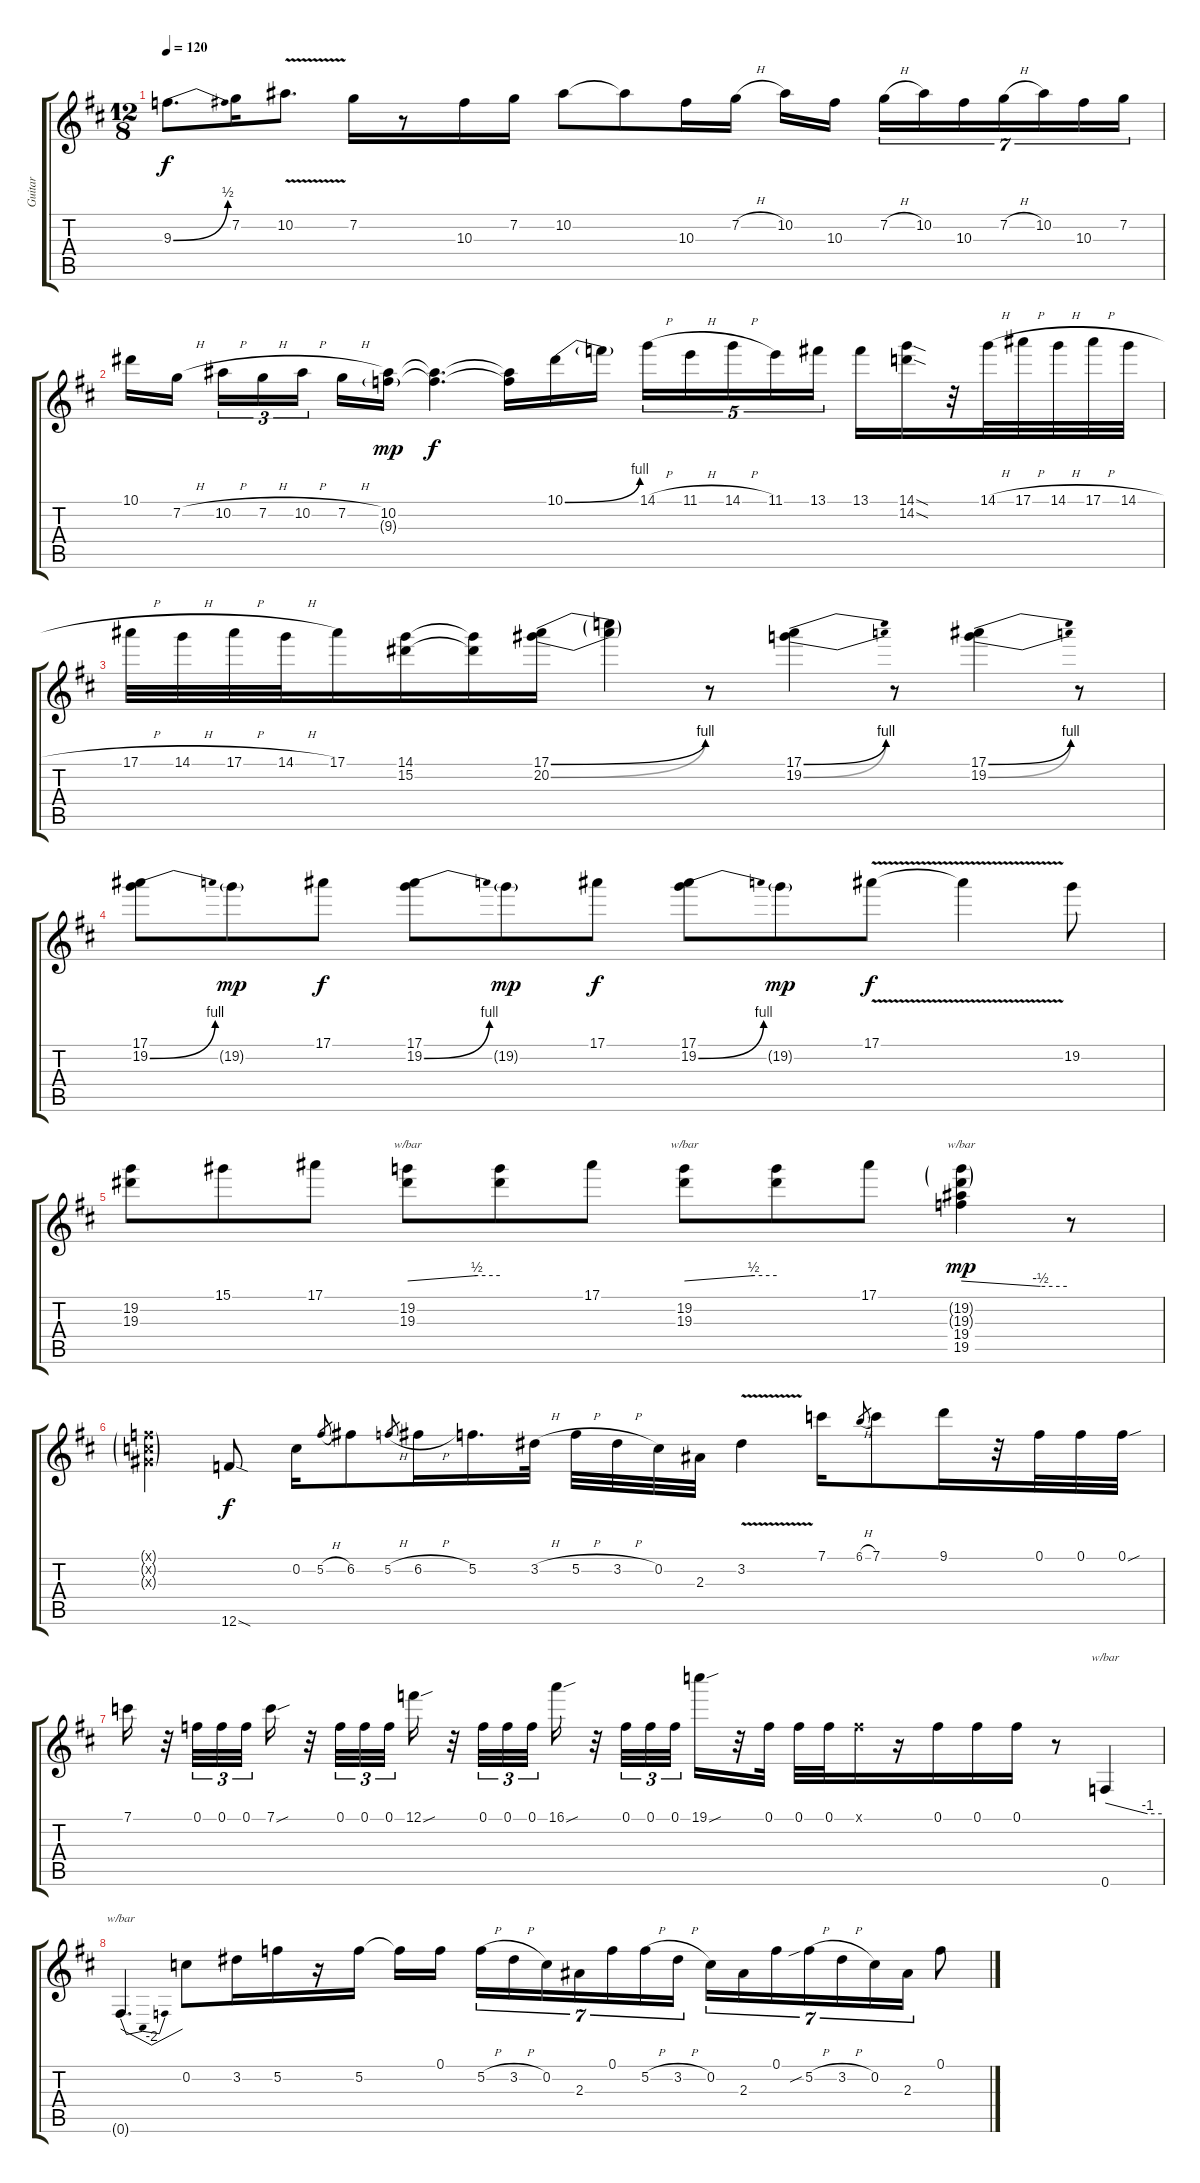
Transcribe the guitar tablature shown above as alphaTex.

\track ("Guitar " "Guitar ") {instrument distortionguitar}
\staff {score tabs}
\tuning (F4 C4 Ab3 Eb3 Bb2 F2) {hide}
\ts (12 8)
\tempo 120
\clef g2
\ks d
9.3{be (bend 0 0 60 2)}.8{d dy f} 7.2.16 10.2{v}.8{d} 7.2.16 r.8 10.3.16 7.2.16 10.2.8 10.2{t}.8 10.3.16 7.2{h}.16 10.2.16 10.3.16{beam splitsecondary} 7.2{h}.16{tu (7 4)} 10.2.16{tu (7 4)} 10.3.16{tu (7 4)} 7.2{h}.16{tu (7 4)} 10.2.16{tu (7 4)} 10.3.16{tu (7 4)} 7.2.16{tu (7 4)} |
10.1.16 7.2{h}.16{beam splitsecondary} 10.2{h}.16{tu (3 2)} 7.2{h}.16{tu (3 2)} 10.2{h}.16{tu (3 2) beam splitsecondary} 7.2{h}.16 (10.2 9.3{g}).16{dy mp} (10.2{t} 9.3{t}).4{d dy f} (10.2{t} 9.3{t}).16 10.1{be (bend 0 0 60 4)}.16 10.1{t}.16{beam splitsecondary} 14.1{h}.16{tu (5 4)} 11.1{h}.16{tu (5 4)} 14.1{h}.16{tu (5 4)} 11.1.16{tu (5 4)} 13.1.16{tu (5 4) beam splitsecondary} 13.1.16 (14.1{sod} 14.2{sod}).16 r.32 14.1{h}.32 17.1{h}.32 14.1{h}.32 17.1{h}.32 14.1{h}.32 |
17.1{h}.32 14.1{h}.32 17.1{h}.32 14.1{h}.32 17.1.16 (14.1 15.2).16 (14.1{t} 15.2{t}).16 (17.1{be (bend 0 0 60 4)} 20.2{be (bend 0 0 60 4)}).16 (17.1{t} 20.2{t}).4 r.8 (17.1{be (bend 0 0 60 4)} 19.2{be (bend 0 0 60 4)}).4 r.8 (17.1{be (bend 0 0 60 4)} 19.2{be (bend 0 0 60 4)}).4 r.8 |
(17.1 19.2{be (bend 0 0 60 4)}).8 19.2{g}.8{dy mp} 17.1.8{dy f} (17.1 19.2{be (bend 0 0 60 4)}).8 19.2{g}.8{dy mp} 17.1.8{dy f} (17.1 19.2{be (bend 0 0 60 4)}).8 19.2{g}.8{dy mp} 17.1{v}.8{dy f} 17.1{t}.4 19.2.8 |
(19.2 19.3).8 15.1.8 17.1.8 (19.2 19.3).8{tbe (custom default 0 0 45 2 60 2)} (19.2{t} 19.3{t}).8 17.1.8 (19.2 19.3).8{tbe (custom default 0 0 45 2 60 2)} (19.2{t} 19.3{t}).8 17.1.8 (19.2{g} 19.3{g} 19.4 19.5).4{tbe (custom default 0 0 45 -2 60 -2) dy mp} r.8 |
(0.1{g x} 0.2{g x} 0.3{g x}).4 12.6{sod}.8{dy f} 0.2.16 5.2{h}.8{gr} 6.2.8 5.2{h}.8{gr} 6.2{h}.16 5.2.16{d} 3.2{h}.32 5.2{h}.32 3.2{h}.32 0.2.32 2.3.32 3.2{v}.4 7.1.16 6.1{h}.8{gr} 7.1.8 9.1.16 r.32 0.1.32 0.1.32 0.1{sou}.32 |
7.1.16 r.32 0.1.32{tu (3 2)} 0.1.32{tu (3 2)} 0.1.32{tu (3 2) beam splitsecondary} 7.1{sou}.16 r.32 0.1.32{tu (3 2)} 0.1.32{tu (3 2)} 0.1.32{tu (3 2) beam splitsecondary} 12.1{sou}.16 r.32 0.1.32{tu (3 2)} 0.1.32{tu (3 2)} 0.1.32{tu (3 2) beam splitsecondary} 16.1{sou}.16 r.32 0.1.32{tu (3 2)} 0.1.32{tu (3 2)} 0.1.32{tu (3 2) beam splitsecondary} 19.1{sou}.16 r.32 0.1.32 0.1.32 0.1.32 0.1{x}.16 r.16 0.1.16 0.1.16 0.1.16 r.8 0.6.4{tbe (custom default 0 0 45 -4 60 -4)} |
0.6{t}.4{d tbe (dip default 0 0 30 -8 60 0)} 0.2.8 3.2.16 5.2.16 r.16 5.2.16 5.2{t}.16 0.1.16{beam splitsecondary} 5.2{h}.16{tu (7 4)} 3.2{h}.16{tu (7 4)} 0.2.16{tu (7 4)} 2.3.16{tu (7 4)} 0.1.16{tu (7 4)} 5.2{h}.16{tu (7 4)} 3.2{h}.16{tu (7 4)} 0.2.16{tu (7 4)} 2.3.16{tu (7 4)} 0.1.16{tu (7 4)} 5.2{sib h}.16{tu (7 4)} 3.2{h}.16{tu (7 4)} 0.2.16{tu (7 4)} 2.3.16{tu (7 4)} 0.1.8
